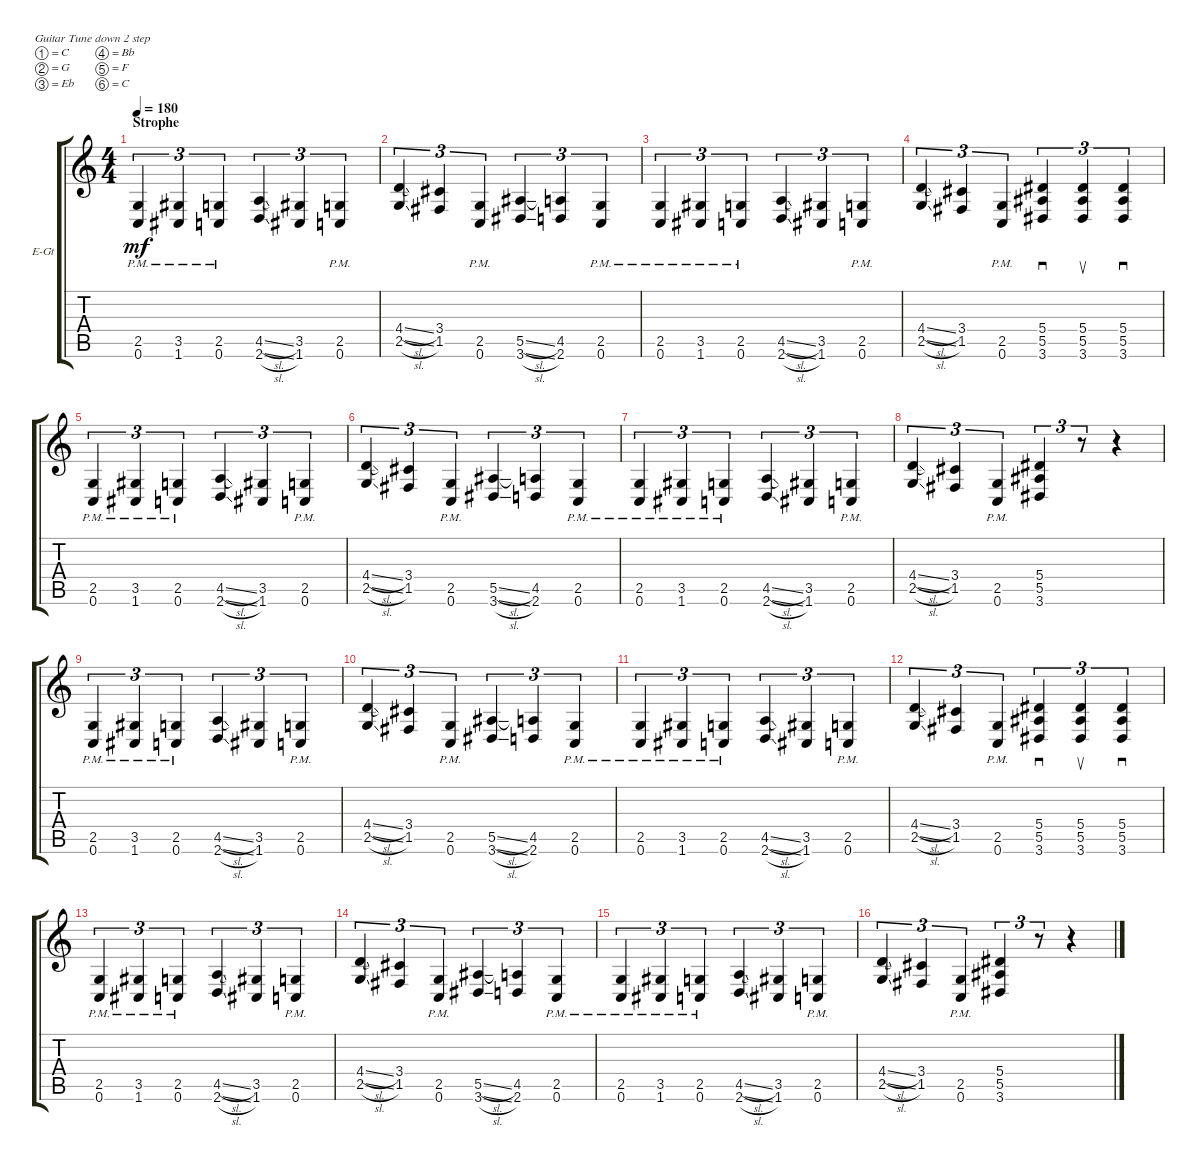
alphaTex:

\defaultSystemsLayout 4
\bracketExtendMode groupsimilarinstruments
\multiBarRest
\firstSystemTrackNameOrientation horizontal
\otherSystemsTrackNameOrientation horizontal
\track ("Electric Guitar" "E-Gt") {instrument distortionguitar}
\staff {score tabs}
\tuning (C4 G3 Eb3 Bb2 F2 C2)
\ts (4 4)
\section ("" "Strophe")
\tempo 180
\clef g2
\ks c
(0.6{pm} 2.5{pm}).4{tu (3 2) dy mf} (1.6{pm} 3.5{pm}).4{tu (3 2)} (0.6{pm} 2.5{pm}).4{tu (3 2)} (2.6{sl} 4.5{sl}).4{tu (3 2)} (1.6 3.5).4{tu (3 2)} (0.6{pm} 2.5{pm}).4{tu (3 2)} |
(2.5{sl} 4.4{sl}).4{tu (3 2)} (1.5 3.4).4{tu (3 2)} (0.6{pm} 2.5{pm}).4{tu (3 2)} (3.6{sl} 5.5{sl}).4{tu (3 2)} (2.6 4.5).4{tu (3 2)} (0.6{pm} 2.5{pm}).4{tu (3 2)} |
(0.6{pm} 2.5{pm}).4{tu (3 2)} (1.6{pm} 3.5{pm}).4{tu (3 2)} (0.6{pm} 2.5{pm}).4{tu (3 2)} (2.6{sl} 4.5{sl}).4{tu (3 2)} (1.6 3.5).4{tu (3 2)} (0.6{pm} 2.5{pm}).4{tu (3 2)} |
(2.5{sl} 4.4{sl}).4{tu (3 2)} (1.5 3.4).4{tu (3 2)} (0.6{pm} 2.5{pm}).4{tu (3 2)} (3.6 5.5 5.4).4{sd tu (3 2)} (3.6 5.5 5.4).4{su tu (3 2)} (3.6 5.5 5.4).4{sd tu (3 2)} |
(0.6{pm} 2.5{pm}).4{tu (3 2)} (1.6{pm} 3.5{pm}).4{tu (3 2)} (0.6{pm} 2.5{pm}).4{tu (3 2)} (2.6{sl} 4.5{sl}).4{tu (3 2)} (1.6 3.5).4{tu (3 2)} (0.6{pm} 2.5{pm}).4{tu (3 2)} |
(2.5{sl} 4.4{sl}).4{tu (3 2)} (1.5 3.4).4{tu (3 2)} (0.6{pm} 2.5{pm}).4{tu (3 2)} (3.6{sl} 5.5{sl}).4{tu (3 2)} (2.6 4.5).4{tu (3 2)} (0.6{pm} 2.5{pm}).4{tu (3 2)} |
(0.6{pm} 2.5{pm}).4{tu (3 2)} (1.6{pm} 3.5{pm}).4{tu (3 2)} (0.6{pm} 2.5{pm}).4{tu (3 2)} (2.6{sl} 4.5{sl}).4{tu (3 2)} (1.6 3.5).4{tu (3 2)} (0.6{pm} 2.5{pm}).4{tu (3 2)} |
(2.5{sl} 4.4{sl}).4{tu (3 2)} (1.5 3.4).4{tu (3 2)} (0.6{pm} 2.5{pm}).4{tu (3 2)} (3.6 5.5 5.4).4{tu (3 2)} r.8{tu (3 2)} r.4 |
(0.6{pm} 2.5{pm}).4{tu (3 2)} (1.6{pm} 3.5{pm}).4{tu (3 2)} (0.6{pm} 2.5{pm}).4{tu (3 2)} (2.6{sl} 4.5{sl}).4{tu (3 2)} (1.6 3.5).4{tu (3 2)} (0.6{pm} 2.5{pm}).4{tu (3 2)} |
(2.5{sl} 4.4{sl}).4{tu (3 2)} (1.5 3.4).4{tu (3 2)} (0.6{pm} 2.5{pm}).4{tu (3 2)} (3.6{sl} 5.5{sl}).4{tu (3 2)} (2.6 4.5).4{tu (3 2)} (0.6{pm} 2.5{pm}).4{tu (3 2)} |
(0.6{pm} 2.5{pm}).4{tu (3 2)} (1.6{pm} 3.5{pm}).4{tu (3 2)} (0.6{pm} 2.5{pm}).4{tu (3 2)} (2.6{sl} 4.5{sl}).4{tu (3 2)} (1.6 3.5).4{tu (3 2)} (0.6{pm} 2.5{pm}).4{tu (3 2)} |
(2.5{sl} 4.4{sl}).4{tu (3 2)} (1.5 3.4).4{tu (3 2)} (0.6{pm} 2.5{pm}).4{tu (3 2)} (3.6 5.5 5.4).4{sd tu (3 2)} (3.6 5.5 5.4).4{su tu (3 2)} (3.6 5.5 5.4).4{sd tu (3 2)} |
(0.6{pm} 2.5{pm}).4{tu (3 2)} (1.6{pm} 3.5{pm}).4{tu (3 2)} (0.6{pm} 2.5{pm}).4{tu (3 2)} (2.6{sl} 4.5{sl}).4{tu (3 2)} (1.6 3.5).4{tu (3 2)} (0.6{pm} 2.5{pm}).4{tu (3 2)} |
(2.5{sl} 4.4{sl}).4{tu (3 2)} (1.5 3.4).4{tu (3 2)} (0.6{pm} 2.5{pm}).4{tu (3 2)} (3.6{sl} 5.5{sl}).4{tu (3 2)} (2.6 4.5).4{tu (3 2)} (0.6{pm} 2.5{pm}).4{tu (3 2)} |
(0.6{pm} 2.5{pm}).4{tu (3 2)} (1.6{pm} 3.5{pm}).4{tu (3 2)} (0.6{pm} 2.5{pm}).4{tu (3 2)} (2.6{sl} 4.5{sl}).4{tu (3 2)} (1.6 3.5).4{tu (3 2)} (0.6{pm} 2.5{pm}).4{tu (3 2)} |
(2.5{sl} 4.4{sl}).4{tu (3 2)} (1.5 3.4).4{tu (3 2)} (0.6{pm} 2.5{pm}).4{tu (3 2)} (3.6 5.5 5.4).4{tu (3 2)} r.8{tu (3 2)} r.4
